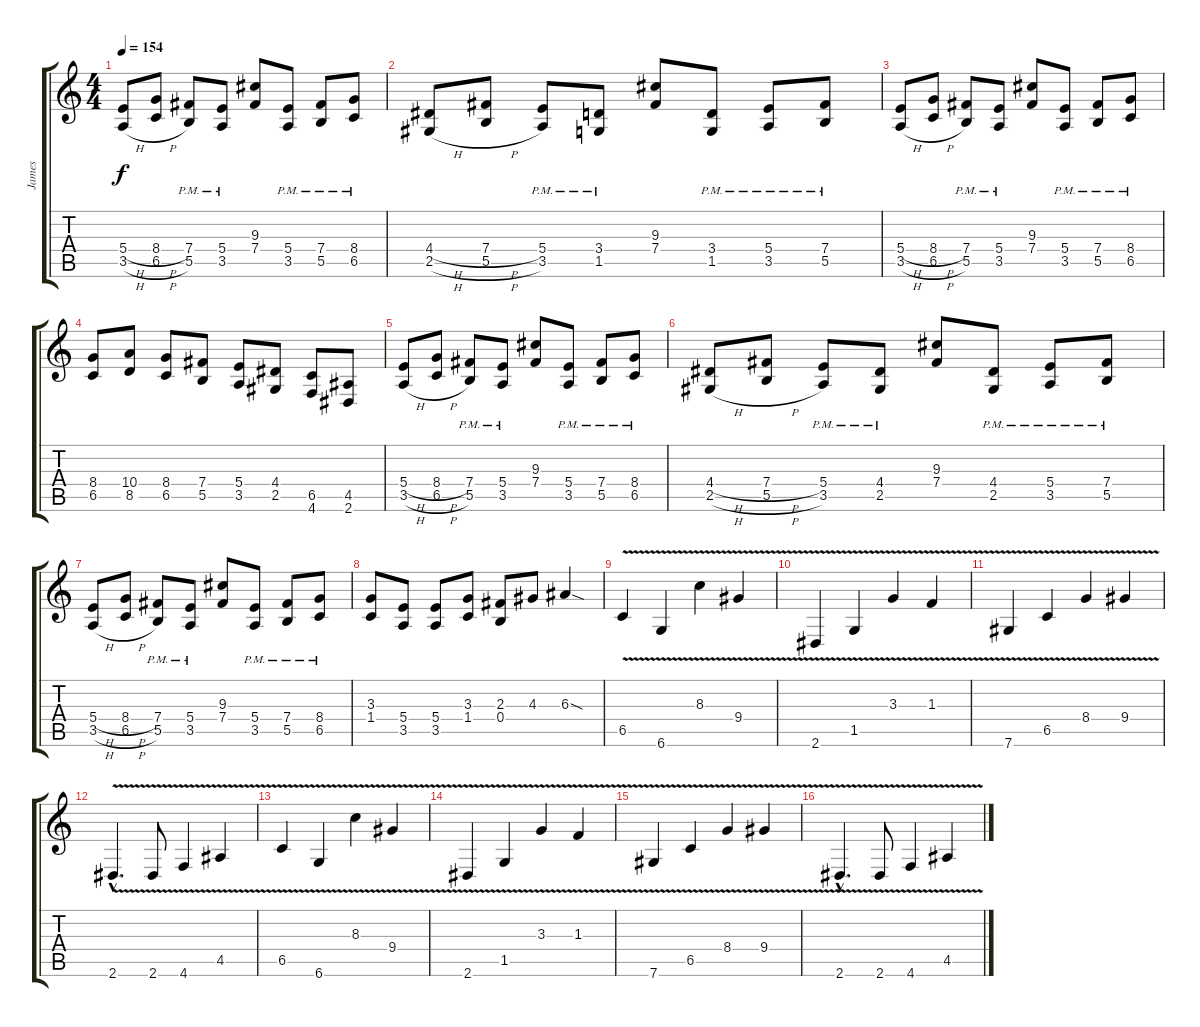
\track ("James" "James") {instrument distortionguitar}
\staff {score tabs}
\tuning (Db4 Ab3 E3 B2 Gb2 Db2) {hide}
\ts (4 4)
\tempo 154
\clef g2
\ks c
(5.4{h} 3.5{h}).8{dy f} (8.4{h} 6.5{h}).8 (7.4{pm} 5.5).8 (5.4{pm} 3.5{pm}).8 (9.3 7.4).8 (5.4{pm} 3.5{pm}).8 (7.4{pm} 5.5{pm}).8 (8.4{pm} 6.5{pm}).8 |
(4.4{h} 2.5{h}).8 (7.4{h} 5.5{h}).8 (5.4{pm} 3.5{pm}).8 (3.4{pm} 1.5{pm}).8 (9.3 7.4).8 (3.4{pm} 1.5{pm}).8 (5.4{pm} 3.5{pm}).8 (7.4{pm} 5.5{pm}).8 |
(5.4{h} 3.5{h}).8 (8.4{h} 6.5{h}).8 (7.4{pm} 5.5).8 (5.4{pm} 3.5{pm}).8 (9.3 7.4).8 (5.4{pm} 3.5{pm}).8 (7.4{pm} 5.5{pm}).8 (8.4{pm} 6.5{pm}).8 |
(8.4 6.5).8 (10.4 8.5).8 (8.4 6.5).8 (7.4 5.5).8 (5.4 3.5).8 (4.4 2.5).8 (6.5 4.6).8 (4.5 2.6).8 |
(5.4{h} 3.5{h}).8 (8.4{h} 6.5{h}).8 (7.4{pm} 5.5).8 (5.4{pm} 3.5{pm}).8 (9.3 7.4).8 (5.4{pm} 3.5{pm}).8 (7.4{pm} 5.5{pm}).8 (8.4{pm} 6.5{pm}).8 |
(4.4{h} 2.5{h}).8 (7.4{h} 5.5{h}).8 (5.4{pm} 3.5{pm}).8 (4.4{pm} 2.5{pm}).8 (9.3 7.4).8 (4.4{pm} 2.5{pm}).8 (5.4{pm} 3.5{pm}).8 (7.4{pm} 5.5{pm}).8 |
(5.4{h} 3.5{h}).8 (8.4{h} 6.5{h}).8 (7.4{pm} 5.5).8 (5.4{pm} 3.5{pm}).8 (9.3 7.4).8 (5.4{pm} 3.5{pm}).8 (7.4{pm} 5.5{pm}).8 (8.4{pm} 6.5{pm}).8 |
(3.3 1.4).8 (5.4 3.5).8 (5.4 3.5).8 (3.3 1.4).8 (2.3 0.4).8 4.3.8 6.3{sod}.4 |
6.5{v}.4 6.6{v}.4 8.3{v}.4 9.4{v}.4 |
2.6{v}.4 1.5{v}.4 3.3{v}.4 1.3{v}.4 |
7.6{v}.4 6.5{v}.4 8.4{v}.4 9.4{v}.4 |
2.6{v hac}.4{d} 2.6{v}.8 4.6{v}.4 4.5{v}.4 |
6.5{v}.4 6.6{v}.4 8.3{v}.4 9.4{v}.4 |
2.6{v}.4 1.5{v}.4 3.3{v}.4 1.3{v}.4 |
7.6{v}.4 6.5{v}.4 8.4{v}.4 9.4{v}.4 |
2.6{v hac}.4{d} 2.6{v}.8 4.6{v}.4 4.5{v}.4
